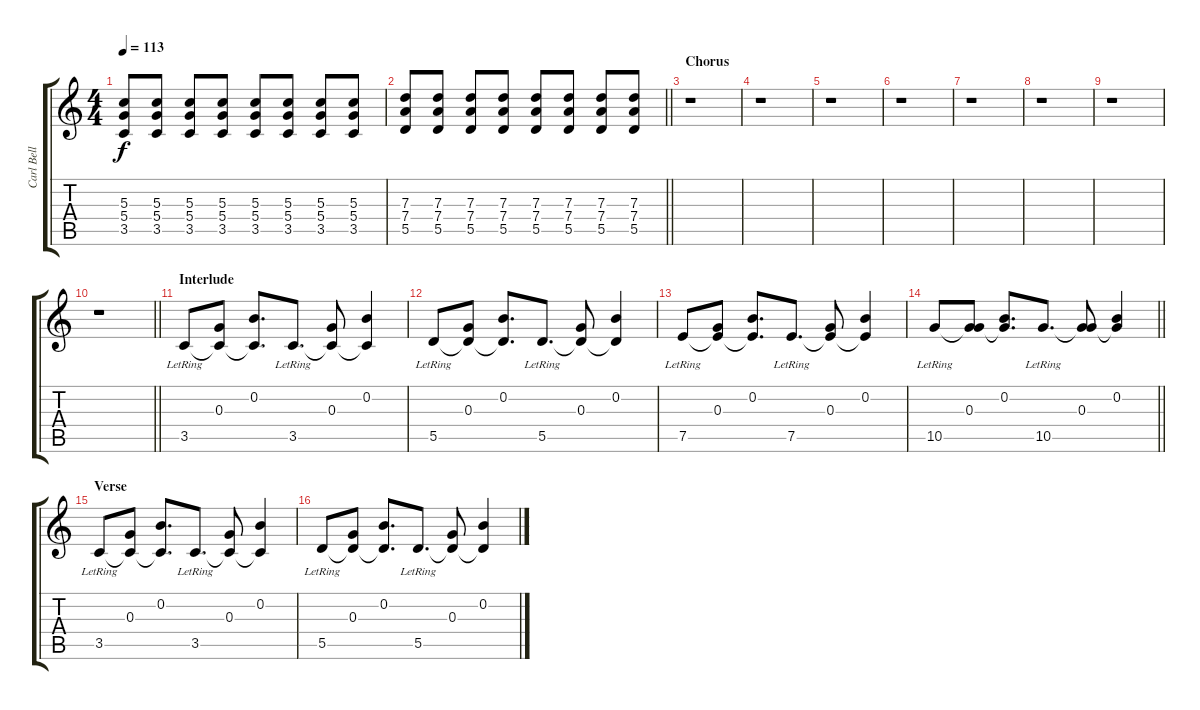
\track ("Carl Bell (Rhythm Guitar)" "Carl Bell ") {instrument acousticguitarsteel}
\staff {score tabs}
\tuning (E4 B3 G3 D3 A2 E2) {hide}
\ts (4 4)
\tempo 113
\clef g2
\ks c
(5.3 5.4 3.5).8{dy f volume 8 instrument distortionguitar} (5.3 5.4 3.5).8 (5.3 5.4 3.5).8 (5.3 5.4 3.5).8 (5.3 5.4 3.5).8 (5.3 5.4 3.5).8 (5.3 5.4 3.5).8 (5.3 5.4 3.5).8 |
\barLineRight lightlight
(7.3 7.4 5.5).8 (7.3 7.4 5.5).8 (7.3 7.4 5.5).8 (7.3 7.4 5.5).8 (7.3 7.4 5.5).8 (7.3 7.4 5.5).8 (7.3 7.4 5.5).8 (7.3 7.4 5.5).8 |
\section ("" "Chorus")
r.1 |
r.1 |
r.1 |
r.1 |
r.1 |
r.1 |
r.1 |
\barLineRight lightlight
r.1 |
\section ("" "Interlude")
3.5{lr}.8{volume 13 instrument acousticguitarsteel} (0.3 3.5{t}).8 (0.2 3.5{t}).8{d} 3.5{lr}.8{d} (0.3 3.5{t}).8 (0.2 3.5{t}).4 |
5.5{lr}.8 (0.3 5.5{t}).8 (0.2 5.5{t}).8{d} 5.5{lr}.8{d} (0.3 5.5{t}).8 (0.2 5.5{t}).4 |
7.5{lr}.8 (0.3 7.5{t}).8 (0.2 7.5{t}).8{d} 7.5{lr}.8{d} (0.3 7.5{t}).8 (0.2 7.5{t}).4 |
\barLineRight lightlight
10.5{lr}.8 (0.3 10.5{t}).8 (0.2 10.5{t}).8{d} 10.5{lr}.8{d} (0.3 10.5{t}).8 (0.2 10.5{t}).4 |
\section ("" "Verse")
3.5{lr}.8 (0.3 3.5{t}).8 (0.2 3.5{t}).8{d} 3.5{lr}.8{d} (0.3 3.5{t}).8 (0.2 3.5{t}).4 |
5.5{lr}.8 (0.3 5.5{t}).8 (0.2 5.5{t}).8{d} 5.5{lr}.8{d} (0.3 5.5{t}).8 (0.2 5.5{t}).4
